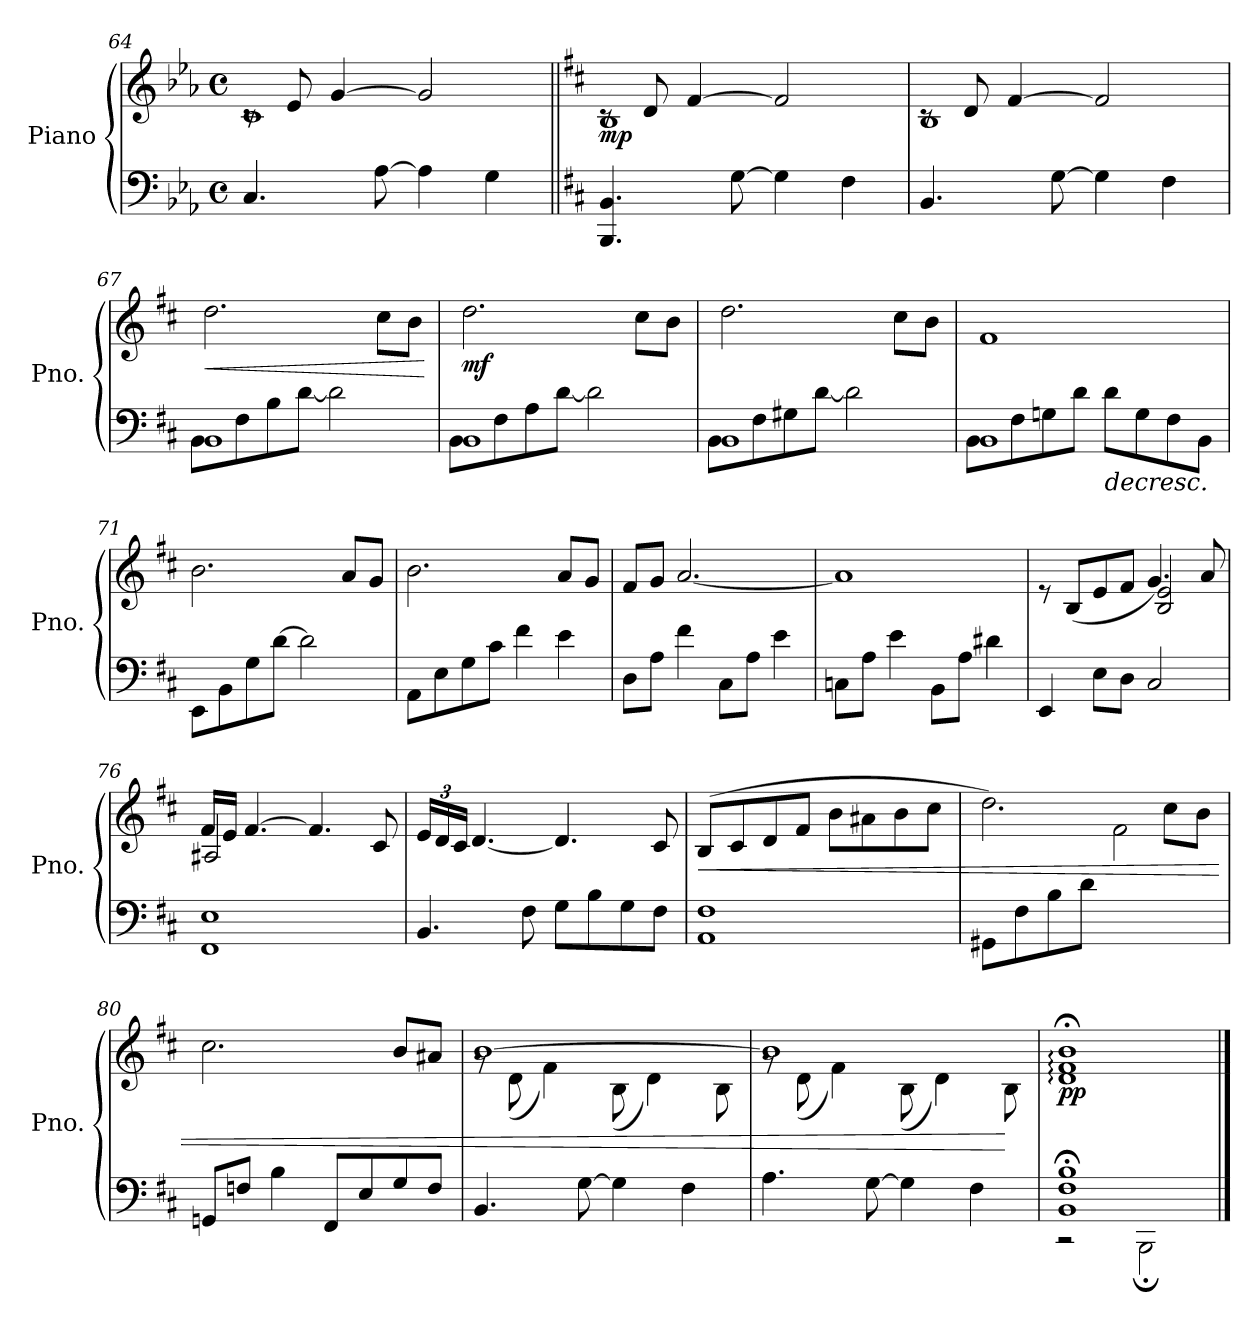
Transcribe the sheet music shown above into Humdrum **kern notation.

**kern	**kern	**dynam
*part1	*part1	*part1
*staff2	*staff1	*staff1/2
*I"Piano	*	*
*I'Pno.	*	*
*clefF4	*clefG2	*
*k[b-e-a-]	*k[b-e-a-]	*
*M4/4	*M4/4	*
*met(c)	*met(c)	*
=64	=64	=64
*	*^	*
4.C/	8rc	1c	.
.	8e-/	.	.
.	[4g/	.	.
[8A-\	.	.	.
4A-\]	2g/]	.	.
4G\	.	.	.
=65||	=65||	=65||	=65||
*k[f#c#]	*k[f#c#]	*	*
!	!	!	!LO:DY:b
4.BBB/ 4.BB/	8rc	1B	mp
.	8d/	.	.
.	[4f#/	.	.
[8G\	.	.	.
4G\]	2f#/]	.	.
4F#\	.	.	.
=66	=66	=66	=66
4.BB/	8rc	1B	.
.	8d/	.	.
.	[4f#/	.	.
[8G\	.	.	.
4G\]	2f#/]	.	.
4F#\	.	.	.
*	*v	*v	*
=67	=67	=67
*^	*	*
!	!	!	!LO:HP:b
1BB	8BB\L	2.dd\	<
.	8F#\	.	.
.	8B\	.	.
.	[8d\J	.	.
.	2d\]	.	.
.	.	8cc#\L	.
.	.	8b\J	.
*v	*v	*	*
.	.	[
!!LO:PB:g=z
=68	=68	=68
*^	*	*
!	!	!	!LO:DY:b
1BB	8BB\L	2.dd\	mf
.	8F#\	.	.
.	8A\	.	.
.	[8d\J	.	.
.	2d\]	.	.
.	.	8cc#\L	.
.	.	8b\J	.
=69	=69	=69	=69
1BB	8BB\L	2.dd\	.
.	8F#\	.	.
.	8G#X\	.	.
.	[8d\J	.	.
.	2d\]	.	.
.	.	8cc#\L	.
.	.	8b\J	.
=70	=70	=70	=70
1BB	8BB\L	1f#	.
.	8F#\	.	.
.	8Gn\	.	.
.	8d\J	.	.
!	!	!	!LO:HP:b=2
.	8d\L	.	>
.	8G\	.	.
.	8F#\	.	.
.	8BB\J	.	.
*v	*v	*	*
=71	=71	=71
8EE\L	2.b\	.
8BB\	.	.
8G\	.	.
[8d\J	.	.
2d\]	.	.
.	8a/L	.
.	8g/J	.
=72	=72	=72
8AA\L	2.b\	.
8E\	.	.
8G\	.	.
8c#\J	.	.
4f#\	.	.
4e\	8a/L	.
.	8g/J	.
!!LO:LB:g=z
=73	=73	=73
8D\L	8f#/L	.
8A\J	8g/J	.
4f#\	[2.a/	.
8C#\L	.	.
8A\J	.	.
4e\	.	.
=74	=74	=74
8Cn\L	1a]	.
8A\J	.	.
4e\	.	.
8BB\L	.	.
8A\J	.	.
4d#X\	.	.
=75	=75	=75
*	*^	*
4EE/	8re	2ryy	.
.	(<8B/L	.	.
8E\L	8e/	.	.
8D\J	8f#/J	.	.
2C#/	4.g/)	2B/ 2e/	.
.	8a/	.	.
=76	=76	=76	=76
1FF# 1E	16f#/LL	2A#X/	.
.	16e/JJ	.	.
.	[4.f#/	.	.
.	4.f#/]	2ryy	.
.	8c#/	.	.
*	*v	*v	*
=77	=77	=77
*	*Xbrackettup	*
4.BB/	24e/LL	.
.	24d/	.
.	24c#/JJ	.
.	[4.d/	.
8F#\	.	.
8G\L	4.d/]	.
8B\	.	.
8G\	.	.
8F#\J	8c#/	.
!!LO:LB:g=z
=78	=78	=78
!	!	!LO:HP:b
1AA 1F#	(>8B/L	<
.	8c#/	.
.	8d/	.
.	8f#/J	.
.	8b\L	.
.	8a#X\	.
.	8b\	.
.	8cc#\J	.
.	.	]
=79	=79	=79
*	*^	*
(>8GG#X\L	2.dd\)	2ryy	.
8F#\	.	.	.
8B\	.	.	.
8d\J	.	.	.
2ryy	.	2f#\)	.
.	8cc#\L	.	.
.	8b\J	.	.
*	*v	*v	*
=80	=80	=80
8GGn/L	2.cc#\	.
8Fn/J	.	.
4B\	.	.
8FF#/L	.	.
8E/	.	.
8G/	8b/L	.
8F/J	8a#X/J	.
=81	=81	=81
*	*^	*
4.BB/	[1b	8rg	.
.	.	(<8d\	.
.	.	4f#\)	.
[8G\	.	.	.
4G\]	.	(<8B\	.
.	.	4d\)	.
4F#\	.	.	.
.	.	8B\	.
=82	=82	=82	=82
4.A\	1b]	8rg	.
.	.	(<8d\	.
.	.	4f#\)	.
[8G\	.	.	.
4G\]	.	(<8B\	.
.	.	4d\)	.
4F#\	.	.	.
.	.	8B\	[
=83	=83	=83	=83
*^	*	*	*
!	!	!	!	!LO:DY:b
*	*	*v	*v	*
1BB; 1F#; 1B;	2r	1d;<: 1f#;<: 1b;<:	pp
.	2BBB;\	.	.
*v	*v	*	*
==	==	==
*-	*-	*-
